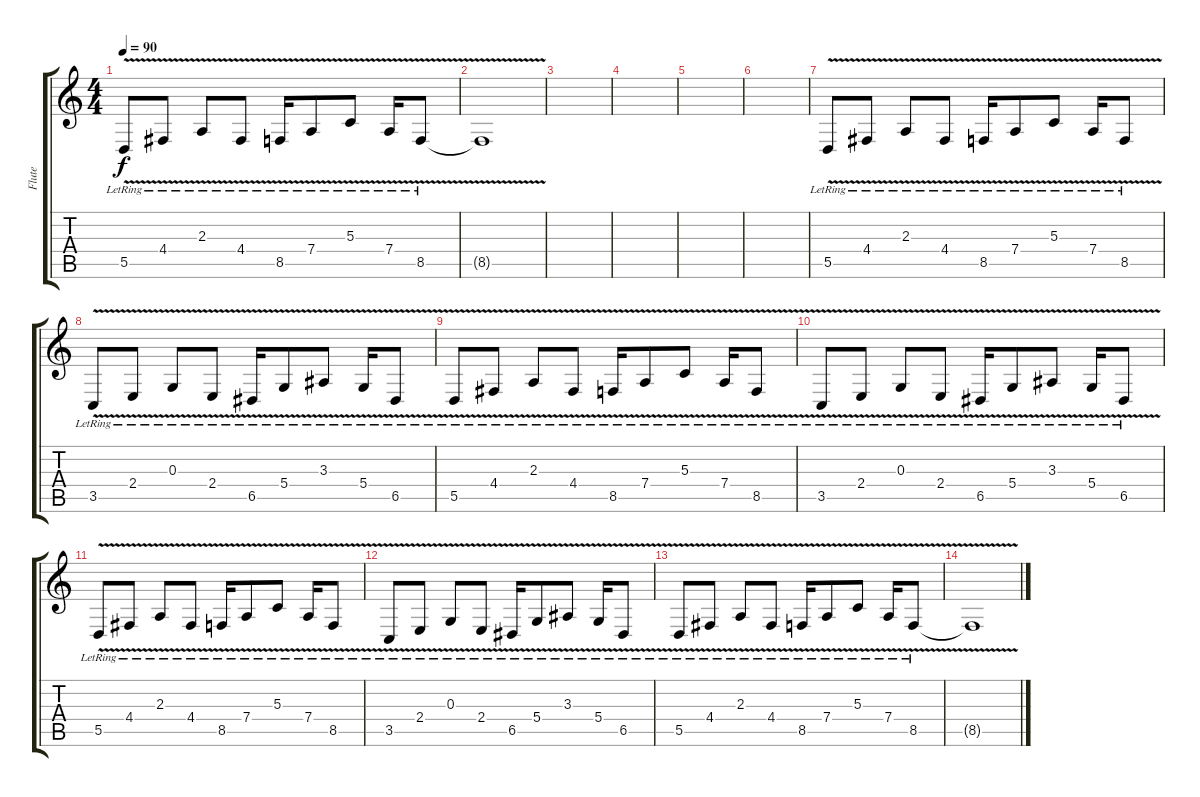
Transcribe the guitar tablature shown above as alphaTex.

\track ("Flute" "Flute") {instrument flute}
\staff {score tabs}
\tuning (E4 B3 G3 D3 A2 E2) {hide}
\ts (4 4)
\tempo 90
\clef g2
\ks c
5.5{v lr}.8{dy f} 4.4{v lr}.8 2.3{v lr}.8 4.4{v lr}.8 8.5{v lr}.16 7.4{v lr}.8 5.3{v lr}.8 7.4{v lr}.16 8.5{v lr}.8 |
8.5{t}.1 |
|
|
|
|
5.5{v lr}.8 4.4{v lr}.8 2.3{v lr}.8 4.4{v lr}.8 8.5{v lr}.16 7.4{v lr}.8 5.3{v lr}.8 7.4{v lr}.16 8.5{v lr}.8 |
3.5{v lr}.8 2.4{v lr}.8 0.3{v lr}.8 2.4{v lr}.8 6.5{v lr}.16 5.4{v lr}.8 3.3{v lr}.8 5.4{v lr}.16 6.5{v lr}.8 |
5.5{v lr}.8 4.4{v lr}.8 2.3{v lr}.8 4.4{v lr}.8 8.5{v lr}.16 7.4{v lr}.8 5.3{v lr}.8 7.4{v lr}.16 8.5{v lr}.8 |
3.5{v lr}.8 2.4{v lr}.8 0.3{v lr}.8 2.4{v lr}.8 6.5{v lr}.16 5.4{v lr}.8 3.3{v lr}.8 5.4{v lr}.16 6.5{v lr}.8 |
5.5{v lr}.8 4.4{v lr}.8 2.3{v lr}.8 4.4{v lr}.8 8.5{v lr}.16 7.4{v lr}.8 5.3{v lr}.8 7.4{v lr}.16 8.5{v lr}.8 |
3.5{v lr}.8 2.4{v lr}.8 0.3{v lr}.8 2.4{v lr}.8 6.5{v lr}.16 5.4{v lr}.8 3.3{v lr}.8 5.4{v lr}.16 6.5{v lr}.8 |
5.5{v lr}.8 4.4{v lr}.8 2.3{v lr}.8 4.4{v lr}.8 8.5{v lr}.16 7.4{v lr}.8 5.3{v lr}.8 7.4{v lr}.16 8.5{v lr}.8 |
8.5{t}.1
